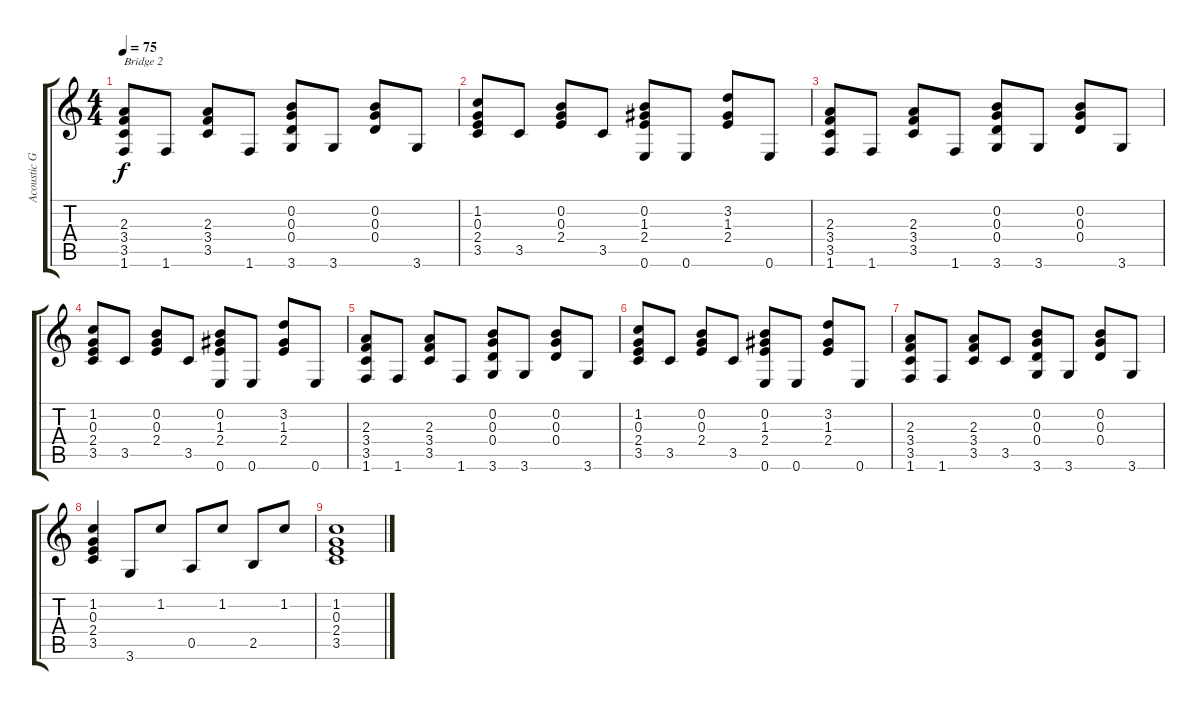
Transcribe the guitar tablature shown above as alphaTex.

\track ("Acoustic Guitar" "Acoustic G") {instrument acousticguitarnylon}
\staff {score tabs}
\tuning (E4 B3 G3 D3 A2 E2) {hide}
\ts (4 4)
\tempo 75
\clef g2
\ks c
(2.3 3.4 3.5 1.6).8{txt "Bridge 2" dy f} 1.6.8 (2.3 3.4 3.5).8 1.6.8 (0.2 0.3 0.4 3.6).8 3.6.8 (0.2 0.3 0.4).8 3.6.8 |
(1.2 0.3 2.4 3.5).8 3.5.8 (0.2 0.3 2.4).8 3.5.8 (0.2 1.3 2.4 0.6).8 0.6.8 (3.2 1.3 2.4).8 0.6.8 |
(2.3 3.4 3.5 1.6).8 1.6.8 (2.3 3.4 3.5).8 1.6.8 (0.2 0.3 0.4 3.6).8 3.6.8 (0.2 0.3 0.4).8 3.6.8 |
(1.2 0.3 2.4 3.5).8 3.5.8 (0.2 0.3 2.4).8 3.5.8 (0.2 1.3 2.4 0.6).8 0.6.8 (3.2 1.3 2.4).8 0.6.8 |
(2.3 3.4 3.5 1.6).8 1.6.8 (2.3 3.4 3.5).8 1.6.8 (0.2 0.3 0.4 3.6).8 3.6.8 (0.2 0.3 0.4).8 3.6.8 |
(1.2 0.3 2.4 3.5).8 3.5.8 (0.2 0.3 2.4).8 3.5.8 (0.2 1.3 2.4 0.6).8 0.6.8 (3.2 1.3 2.4).8 0.6.8 |
(2.3 3.4 3.5 1.6).8 1.6.8 (2.3 3.4 3.5).8 3.5.8 (0.2 0.3 0.4 3.6).8 3.6.8 (0.2 0.3 0.4).8 3.6.8 |
(1.2 0.3 2.4 3.5).4 3.6.8 1.2.8 0.5.8 1.2.8 2.5.8 1.2.8 |
(1.2 0.3 2.4 3.5).1
